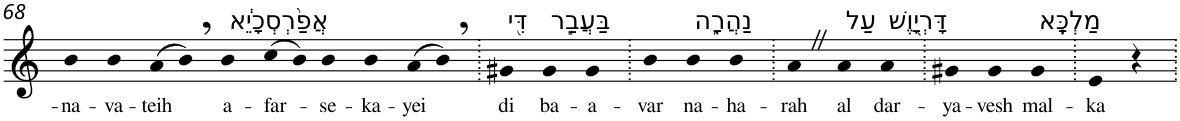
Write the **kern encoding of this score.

**kern	**text
*part1	*part1
*staff1	*staff1
*I"Piano	*
*I'Pno	*
!!LO:PB:g=z
*clefG2	*
*k[]	*
=68	=68
!	!LO:LY:b
4b	-na-
!	!LO:LY:b
4b	-va-
!	!LO:LY:b
(>8a	-teih
8b,)	.
!LO:TX:a:t=אֲפַ֨רְסְכָיֵ֔א	!
!	!LO:LY:b
4b	a-
!	!LO:LY:b
(>8cc	-far-
8b)	.
!	!LO:LY:b
4b	-se-
!	!LO:LY:b
4b	-ka-
!	!LO:LY:b
(>8a	-yei
8b,)	.
=69.	=69.
!LO:TX:a:t=דִּ֖י	!
!	!LO:LY:b
4g#X	di
!LO:TX:a:t=בַּעֲבַ֣ר	!
!	!LO:LY:b
4g#	ba-
!	!LO:LY:b
4g#	-a-
=70.	=70.
!	!LO:LY:b
4b	-var
!LO:TX:a:t=נַהֲרָ֑ה	!
!	!LO:LY:b
4b	na-
!	!LO:LY:b
4b	-ha-
=71.	=71.
!	!LO:LY:b
4aZ	-rah
!LO:TX:a:t=עַל	!
!	!LO:LY:b
4a	al
!LO:TX:a:t=דָּרְיָ֖וֶשׁ	!
!	!LO:LY:b
4a	dar-
=72.	=72.
!	!LO:LY:b
4g#X	-ya-
!	!LO:LY:b
4g#	-vesh
!LO:TX:a:t=מַלְכָּֽא	!
!	!LO:LY:b
4g#	mal-
=73.	=73.
!	!LO:LY:b
4e	-ka
4r	.
=.	=.
*-	*-
